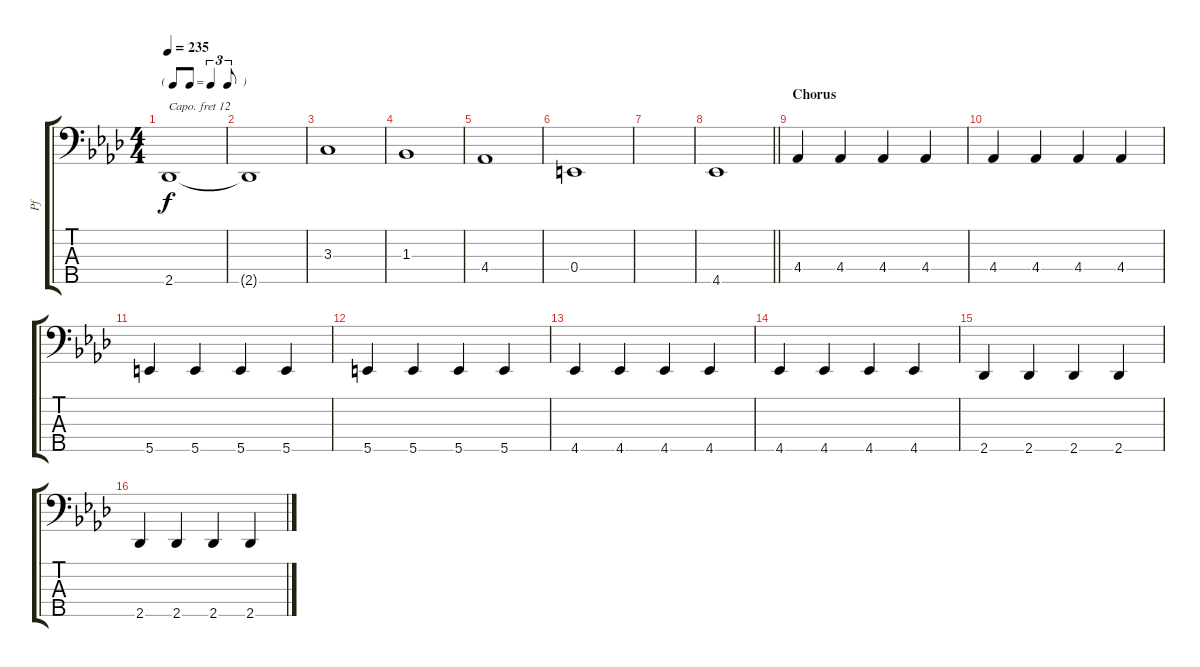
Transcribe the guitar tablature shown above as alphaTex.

\track ("Pf" "Pf") {instrument electricgrandpiano}
\staff {score tabs}
\capo 12
\tuning (G2 D2 A1 E1 B0) {hide}
\ts (4 4)
\tf triplet8th
\tempo 235
\clef f4
\ks ab
2.5.1{dy f} |
2.5{t}.1 |
3.3.1 |
1.3.1 |
4.4.1 |
0.4.1 |
|
\barLineRight lightlight
4.5.1 |
\section ("" "Chorus")
4.4.4 4.4.4 4.4.4 4.4.4 |
4.4.4 4.4.4 4.4.4 4.4.4 |
5.5.4 5.5.4 5.5.4 5.5.4 |
5.5.4 5.5.4 5.5.4 5.5.4 |
4.5.4 4.5.4 4.5.4 4.5.4 |
4.5.4 4.5.4 4.5.4 4.5.4 |
2.5.4 2.5.4 2.5.4 2.5.4 |
2.5.4 2.5.4 2.5.4 2.5.4
